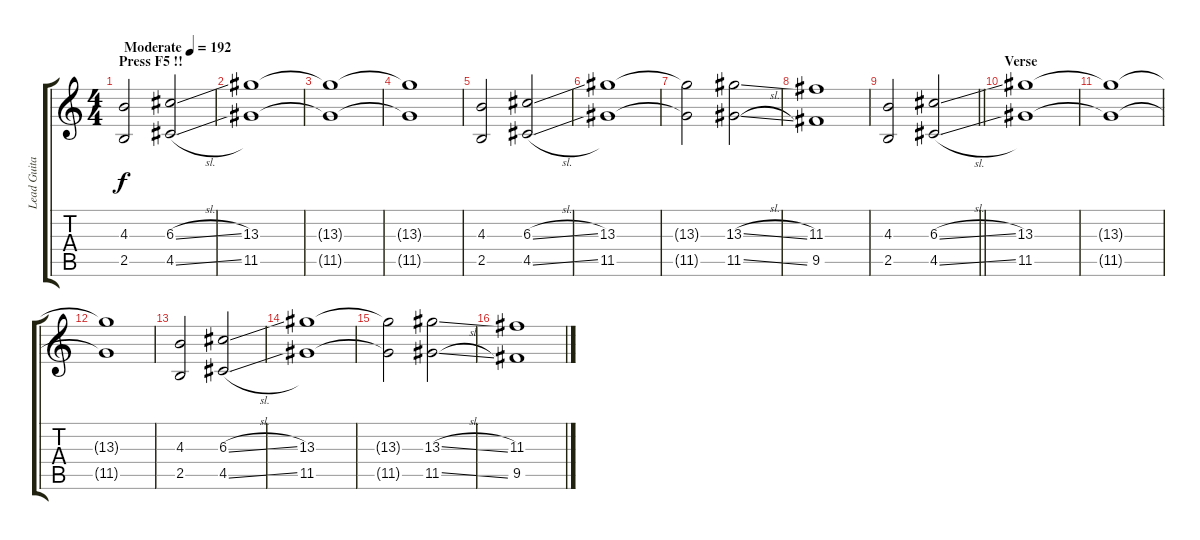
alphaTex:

\track ("Lead Guitar" "Lead Guita") {instrument overdrivenguitar}
\staff {score tabs}
\tuning (E4 B3 G3 D3 A2 E2) {hide}
\ts (4 4)
\section ("" "Press F5 !!")
\tempo (192 "Moderate")
\clef g2
\ks c
(4.3 2.5).2{dy f instrument overdrivenguitar} (6.3{sl} 4.5{sl}).2 |
(13.3 11.5).1 |
(13.3{t} 11.5{t}).1 |
(13.3{t} 11.5{t}).1 |
(4.3 2.5).2 (6.3{sl} 4.5{sl}).2 |
(13.3 11.5).1 |
(13.3{t} 11.5{t}).2 (13.3{sl} 11.5{sl}).2 |
(11.3 9.5).1 |
\barLineRight lightlight
(4.3 2.5).2 (6.3{sl} 4.5{sl}).2 |
\section ("" "Verse")
(13.3 11.5).1 |
(13.3{t} 11.5{t}).1 |
(13.3{t} 11.5{t}).1 |
(4.3 2.5).2 (6.3{sl} 4.5{sl}).2 |
(13.3 11.5).1 |
(13.3{t} 11.5{t}).2 (13.3{sl} 11.5{sl}).2 |
(11.3 9.5).1
